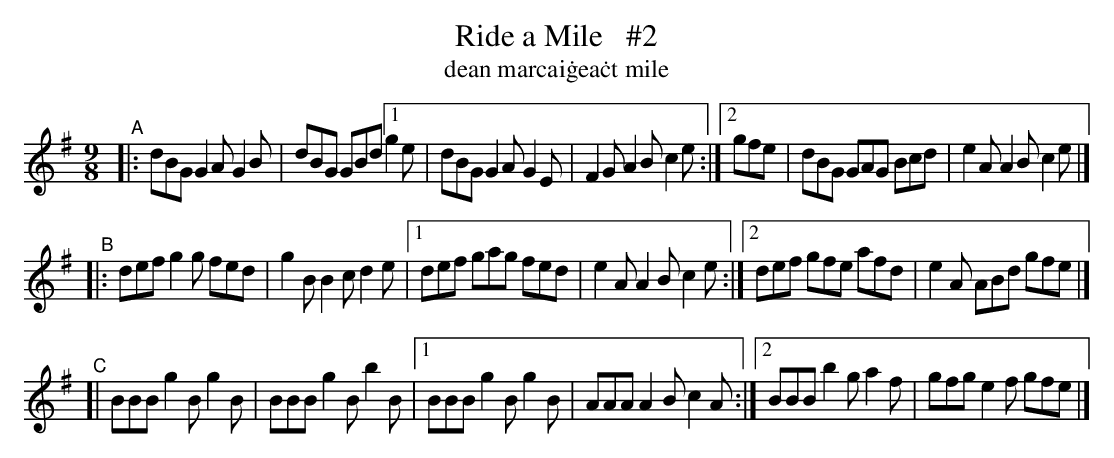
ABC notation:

X:1
T: Ride a Mile   #2
T: dean marcai\.gea\.ct mile
M: 9/8
L: 1/8
K: G
"^A"\
|:         dBG G2A G2B | dBG GBd \
  [1 g2e | dBG G2A G2E | F2G A2B c2e \
:|[2 gfe | dBG GAG Bcd | e2A A2B c2e |]
"^B"\
|:   def g2g fed | g2B B2c d2e \
 |[1 def gag fed | e2A A2B c2e \
:|[2 def gfe afd | e2A ABd gfe |]
"^C"\
[| BBB g2B g2B | BBB g2B b2B \
 |[1 BBB g2B g2B | AAA A2B c2A \
:|[2 BBB b2g a2f | gfg e2f gfe |]
